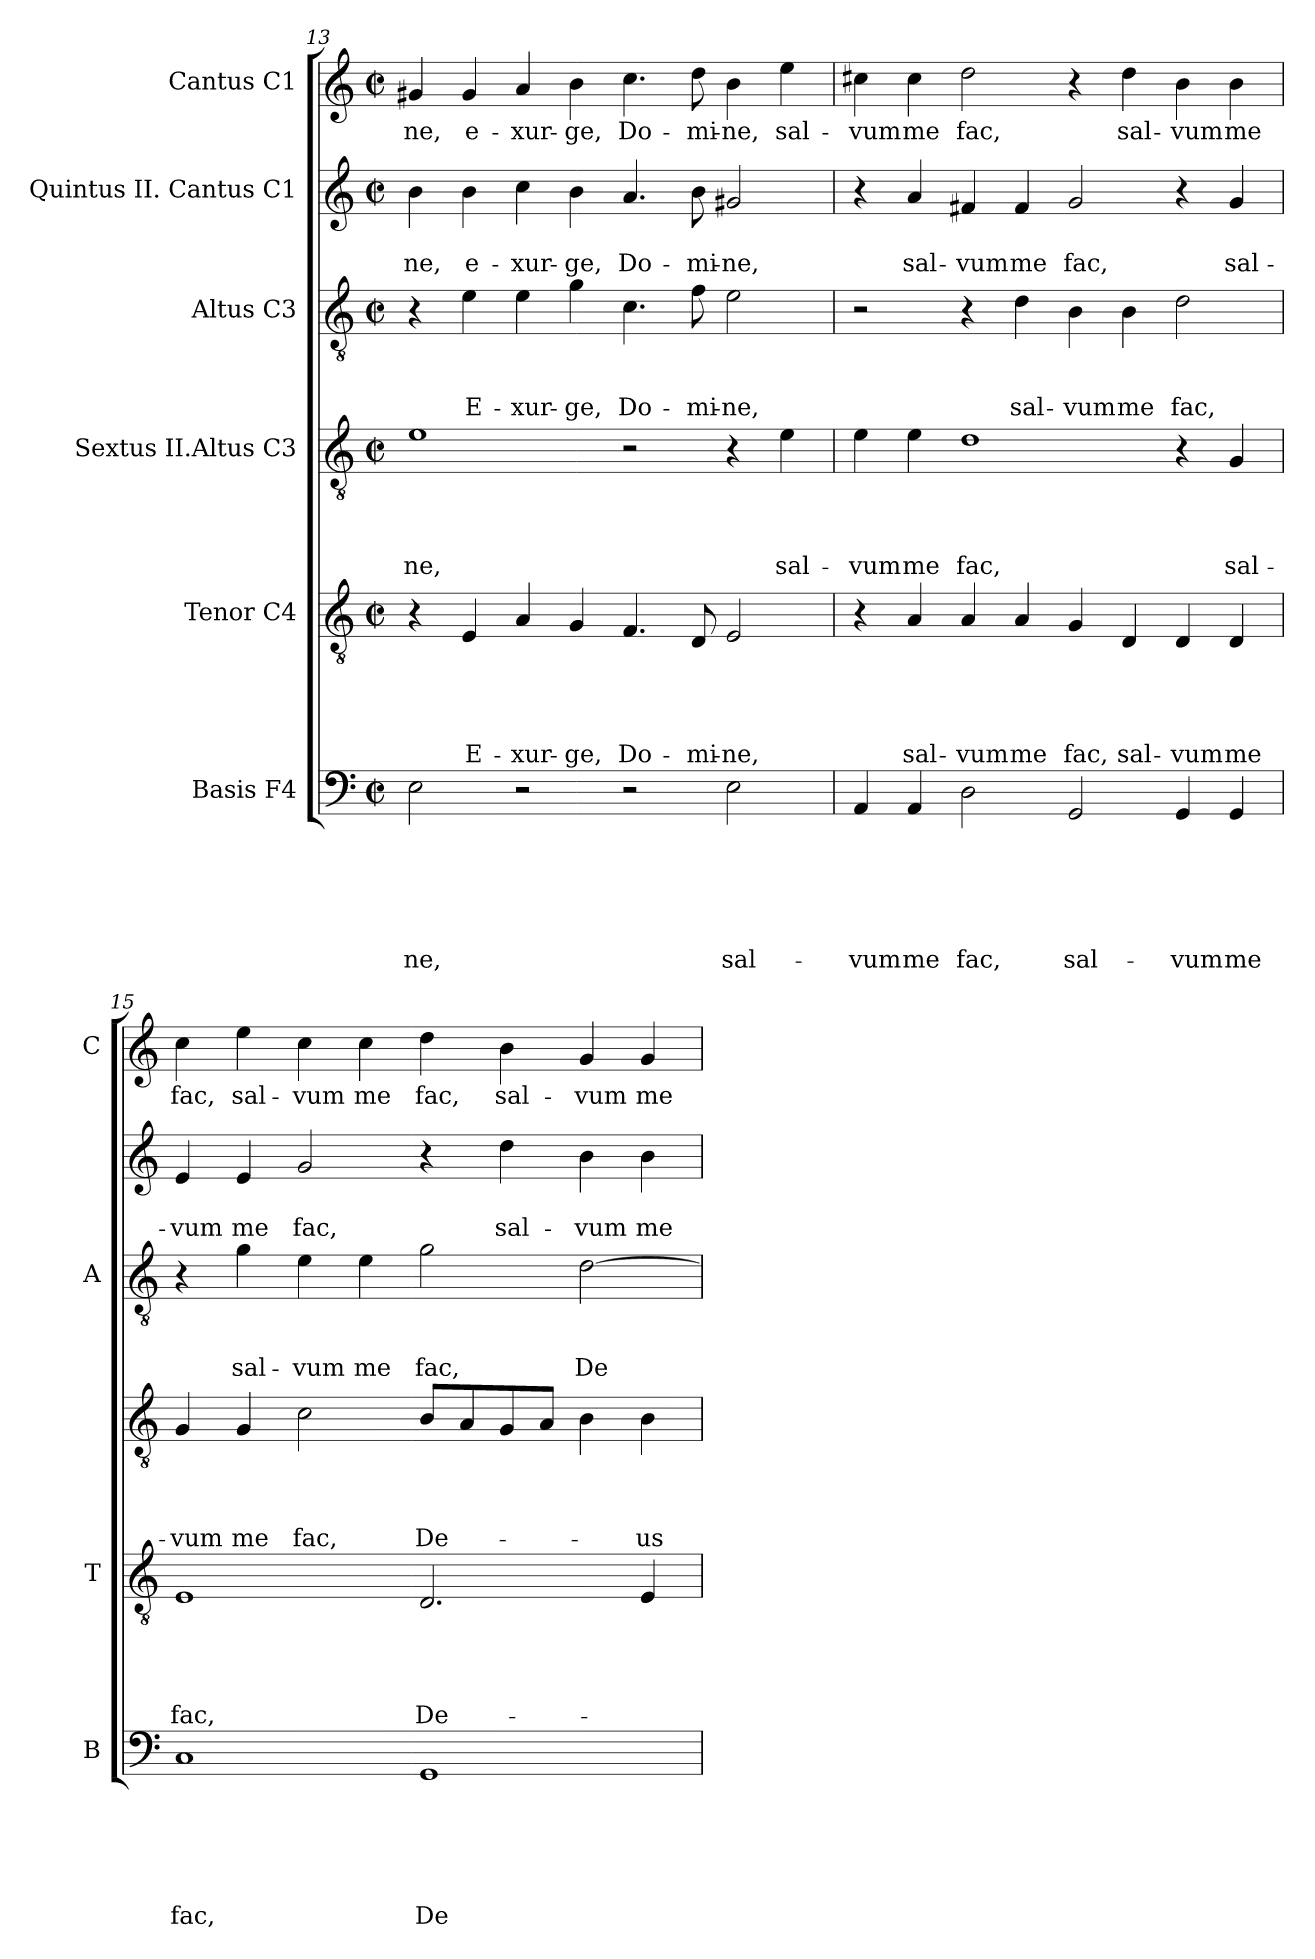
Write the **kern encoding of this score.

**kern	**text	**text	**text	**text	**text	**text	**kern	**text	**text	**text	**text	**text	**kern	**text	**text	**text	**text	**kern	**text	**text	**text	**kern	**text	**text	**kern	**text
*part6	*part6	*part6	*part6	*part6	*part6	*part6	*part5	*part5	*part5	*part5	*part5	*part5	*part4	*part4	*part4	*part4	*part4	*part3	*part3	*part3	*part3	*part2	*part2	*part2	*part1	*part1
*staff6	*staff6	*staff6	*staff6	*staff6	*staff6	*staff6	*staff5	*staff5	*staff5	*staff5	*staff5	*staff5	*staff4	*staff4	*staff4	*staff4	*staff4	*staff3	*staff3	*staff3	*staff3	*staff2	*staff2	*staff2	*staff1	*staff1
*I"Basis F4	*	*	*	*	*	*	*I"Tenor C4	*	*	*	*	*	*I"Sextus II.Altus C3	*	*	*	*	*I"Altus C3	*	*	*	*I"Quintus II. Cantus C1	*	*	*I"Cantus C1	*
*I'B	*	*	*	*	*	*	*I'T	*	*	*	*	*	*	*	*	*	*	*I'A	*	*	*	*	*	*	*I'C	*
*clefF4	*	*	*	*	*	*	*clefGv2	*	*	*	*	*	*clefGv2	*	*	*	*	*clefGv2	*	*	*	*clefG2	*	*	*clefG2	*
*k[]	*	*	*	*	*	*	*k[]	*	*	*	*	*	*k[]	*	*	*	*	*k[]	*	*	*	*k[]	*	*	*k[]	*
*C:	*	*	*	*	*	*	*C:	*	*	*	*	*	*C:	*	*	*	*	*C:	*	*	*	*C:	*	*	*C:	*
*M2/2	*	*	*	*	*	*	*M2/2	*	*	*	*	*	*M2/2	*	*	*	*	*M2/2	*	*	*	*M2/2	*	*	*M2/2	*
*met(c|)	*	*	*	*	*	*	*met(c|)	*	*	*	*	*	*met(c|)	*	*	*	*	*met(c|)	*	*	*	*met(c|)	*	*	*met(c|)	*
=13	=13	=13	=13	=13	=13	=13	=13	=13	=13	=13	=13	=13	=13	=13	=13	=13	=13	=13	=13	=13	=13	=13	=13	=13	=13	=13
2E\	.	.	.	.	.	-ne,	4r	.	.	.	.	.	1e	.	.	.	-ne,	4r	.	.	.	4b\	.	-ne,	4g#X/	-ne,
.	.	.	.	.	.	.	4E/	.	.	.	.	E-	.	.	.	.	.	4e\	.	.	E-	4b\	.	e-	4g#/	e-
2r	.	.	.	.	.	.	4A/	.	.	.	.	-xur-	.	.	.	.	.	4e\	.	.	-xur-	4cc\	.	-xur-	4a/	-xur-
.	.	.	.	.	.	.	4G/	.	.	.	.	-ge,	.	.	.	.	.	4g\	.	.	-ge,	4b\	.	-ge,	4b\	-ge,
2r	.	.	.	.	.	.	4.F/	.	.	.	.	Do-	2r	.	.	.	.	4.c\	.	.	Do-	4.a/	.	Do-	4.cc\	Do-
.	.	.	.	.	.	.	8D/	.	.	.	.	-mi-	.	.	.	.	.	8f\	.	.	-mi-	8b\	.	-mi-	8dd\	-mi-
2E\	.	.	.	.	.	sal-	2E/	.	.	.	.	-ne,	4r	.	.	.	.	2e\	.	.	-ne,	2g#X/	.	-ne,	4b\	-ne,
.	.	.	.	.	.	.	.	.	.	.	.	.	4e\	.	.	.	sal-	.	.	.	.	.	.	.	4ee\	sal-
!!LO:LB:g=z
=14	=14	=14	=14	=14	=14	=14	=14	=14	=14	=14	=14	=14	=14	=14	=14	=14	=14	=14	=14	=14	=14	=14	=14	=14	=14	=14
4AA/	.	.	.	.	.	-vum	4r	.	.	.	.	.	4e\	.	.	.	-vum	2r	.	.	.	4r	.	.	4cc#X\	-vum
4AA/	.	.	.	.	.	me	4A/	.	.	.	.	sal-	4e\	.	.	.	me	.	.	.	.	4a/	.	sal-	4cc#\	me
2D\	.	.	.	.	.	fac,	4A/	.	.	.	.	-vum	1d	.	.	.	fac,	4r	.	.	.	4f#X/	.	-vum	2dd\	fac,
.	.	.	.	.	.	.	4A/	.	.	.	.	me	.	.	.	.	.	4d\	.	.	sal-	4f#/	.	me	.	.
2GG/	.	.	.	.	.	sal-	4G/	.	.	.	.	fac,	.	.	.	.	.	4B\	.	.	-vum	2g/	.	fac,	4r	.
.	.	.	.	.	.	.	4D/	.	.	.	.	sal-	.	.	.	.	.	4B\	.	.	me	.	.	.	4dd\	sal-
4GG/	.	.	.	.	.	-vum	4D/	.	.	.	.	-vum	4r	.	.	.	.	2d\	.	.	fac,	4r	.	.	4b\	-vum
4GG/	.	.	.	.	.	me	4D/	.	.	.	.	me	4G/	.	.	.	sal-	.	.	.	.	4g/	.	sal-	4b\	me
=15	=15	=15	=15	=15	=15	=15	=15	=15	=15	=15	=15	=15	=15	=15	=15	=15	=15	=15	=15	=15	=15	=15	=15	=15	=15	=15
1C	.	.	.	.	.	fac,	1E	.	.	.	.	fac,	4G/	.	.	.	-vum	4r	.	.	.	4e/	.	-vum	4cc\	fac,
.	.	.	.	.	.	.	.	.	.	.	.	.	4G/	.	.	.	me	4g\	.	.	sal-	4e/	.	me	4ee\	sal-
.	.	.	.	.	.	.	.	.	.	.	.	.	2c\	.	.	.	fac,	4e\	.	.	-vum	2g/	.	fac,	4cc\	-vum
.	.	.	.	.	.	.	.	.	.	.	.	.	.	.	.	.	.	4e\	.	.	me	.	.	.	4cc\	me
1GG	.	.	.	.	.	De-	2.D/	.	.	.	.	De-	8B/L	.	.	.	De-	2g\	.	.	fac,	4r	.	.	4dd\	fac,
.	.	.	.	.	.	.	.	.	.	.	.	.	8A/	.	.	.	.	.	.	.	.	.	.	.	.	.
.	.	.	.	.	.	.	.	.	.	.	.	.	8G/	.	.	.	.	.	.	.	.	4dd\	.	sal-	4b\	sal-
.	.	.	.	.	.	.	.	.	.	.	.	.	8A/J	.	.	.	.	.	.	.	.	.	.	.	.	.
.	.	.	.	.	.	.	.	.	.	.	.	.	4B\	.	.	.	.	[2d\	.	.	De-	4b\	.	-vum	4g/	-vum
.	.	.	.	.	.	.	4E/	.	.	.	.	.	4B\	.	.	.	-us	.	.	.	.	4b\	.	me	4g/	me
=	=	=	=	=	=	=	=	=	=	=	=	=	=	=	=	=	=	=	=	=	=	=	=	=	=	=
*-	*-	*-	*-	*-	*-	*-	*-	*-	*-	*-	*-	*-	*-	*-	*-	*-	*-	*-	*-	*-	*-	*-	*-	*-	*-	*-
